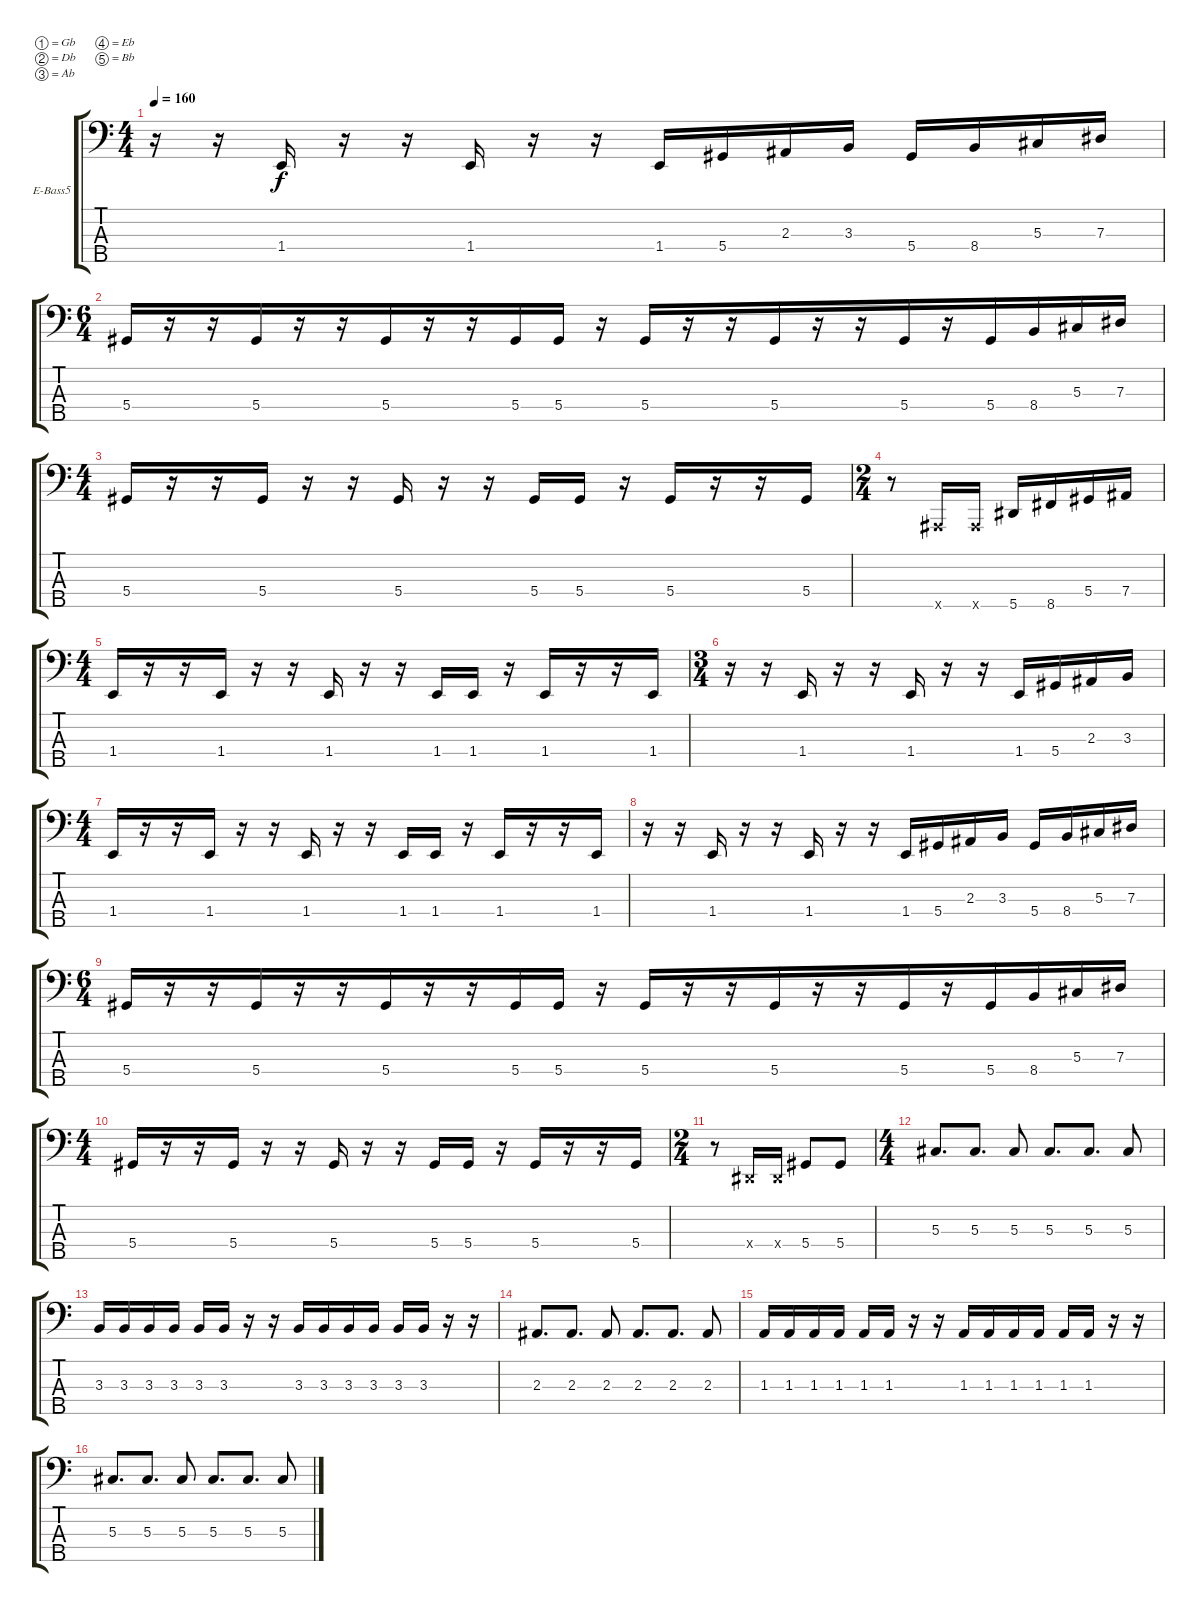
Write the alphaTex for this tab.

\bracketExtendMode groupsimilarinstruments
\firstSystemTrackNameOrientation horizontal
\otherSystemsTrackNameOrientation horizontal
\track ("Arif Mirabdolbaghie" "E-Bass5") {solo instrument electricbassfinger}
\staff {score tabs}
\tuning (Gb2 Db2 Ab1 Eb1 Bb0)
\ts (4 4)
\tempo 160
\clef f4
\ks c
r.16{dy f} r.16 1.4.16 r.16 r.16 1.4.16 r.16 r.16 1.4.16 5.4.16 2.3.16 3.3.16 5.4.16 8.4.16 5.3.16 7.3.16 |
\ts (6 4)
\beaming (8 6 6)
5.4.16 r.16 r.16 5.4.16 r.16 r.16 5.4.16 r.16 r.16 5.4.16 5.4.16 r.16 5.4.16 r.16 r.16 5.4.16 r.16 r.16 5.4.16 r.16 5.4.16 8.4.16 5.3.16 7.3.16 |
\ts (4 4)
\beaming (8 2 2 2 2)
5.4.16 r.16 r.16 5.4.16 r.16 r.16 5.4.16 r.16 r.16 5.4.16 5.4.16 r.16 5.4.16 r.16 r.16 5.4.16 |
\ts (2 4)
\beaming (8 2 2)
r.8 0.5{x}.16 0.5{x}.16 5.5.16 8.5.16 5.4.16 7.4.16 |
\ts (4 4)
\beaming (8 2 2 2 2)
1.4.16 r.16 r.16 1.4.16 r.16 r.16 1.4.16 r.16 r.16 1.4.16 1.4.16 r.16 1.4.16 r.16 r.16 1.4.16 |
\ts (3 4)
\beaming (8 2 2 2)
r.16 r.16 1.4.16 r.16 r.16 1.4.16 r.16 r.16 1.4.16 5.4.16 2.3.16 3.3.16 |
\ts (4 4)
\beaming (8 2 2 2 2)
1.4.16 r.16 r.16 1.4.16 r.16 r.16 1.4.16 r.16 r.16 1.4.16 1.4.16 r.16 1.4.16 r.16 r.16 1.4.16 |
r.16 r.16 1.4.16 r.16 r.16 1.4.16 r.16 r.16 1.4.16 5.4.16 2.3.16 3.3.16 5.4.16 8.4.16 5.3.16 7.3.16 |
\ts (6 4)
\beaming (8 6 6)
5.4.16 r.16 r.16 5.4.16 r.16 r.16 5.4.16 r.16 r.16 5.4.16 5.4.16 r.16 5.4.16 r.16 r.16 5.4.16 r.16 r.16 5.4.16 r.16 5.4.16 8.4.16 5.3.16 7.3.16 |
\ts (4 4)
\beaming (8 2 2 2 2)
5.4.16 r.16 r.16 5.4.16 r.16 r.16 5.4.16 r.16 r.16 5.4.16 5.4.16 r.16 5.4.16 r.16 r.16 5.4.16 |
\ts (2 4)
\beaming (8 2 2 2 2)
r.8 0.4{x}.16 0.4{x}.16 5.4.8 5.4.8 |
\ts (4 4)
\beaming (8 2 2 2 2)
5.3.8{d} 5.3.8{d} 5.3.8 5.3.8{d} 5.3.8{d} 5.3.8 |
3.3.16 3.3.16 3.3.16 3.3.16 3.3.16 3.3.16 r.16 r.16 3.3.16 3.3.16 3.3.16 3.3.16 3.3.16 3.3.16 r.16 r.16 |
2.3.8{d} 2.3.8{d} 2.3.8 2.3.8{d} 2.3.8{d} 2.3.8 |
1.3.16 1.3.16 1.3.16 1.3.16 1.3.16 1.3.16 r.16 r.16 1.3.16 1.3.16 1.3.16 1.3.16 1.3.16 1.3.16 r.16 r.16 |
5.3.8{d} 5.3.8{d} 5.3.8 5.3.8{d} 5.3.8{d} 5.3.8
